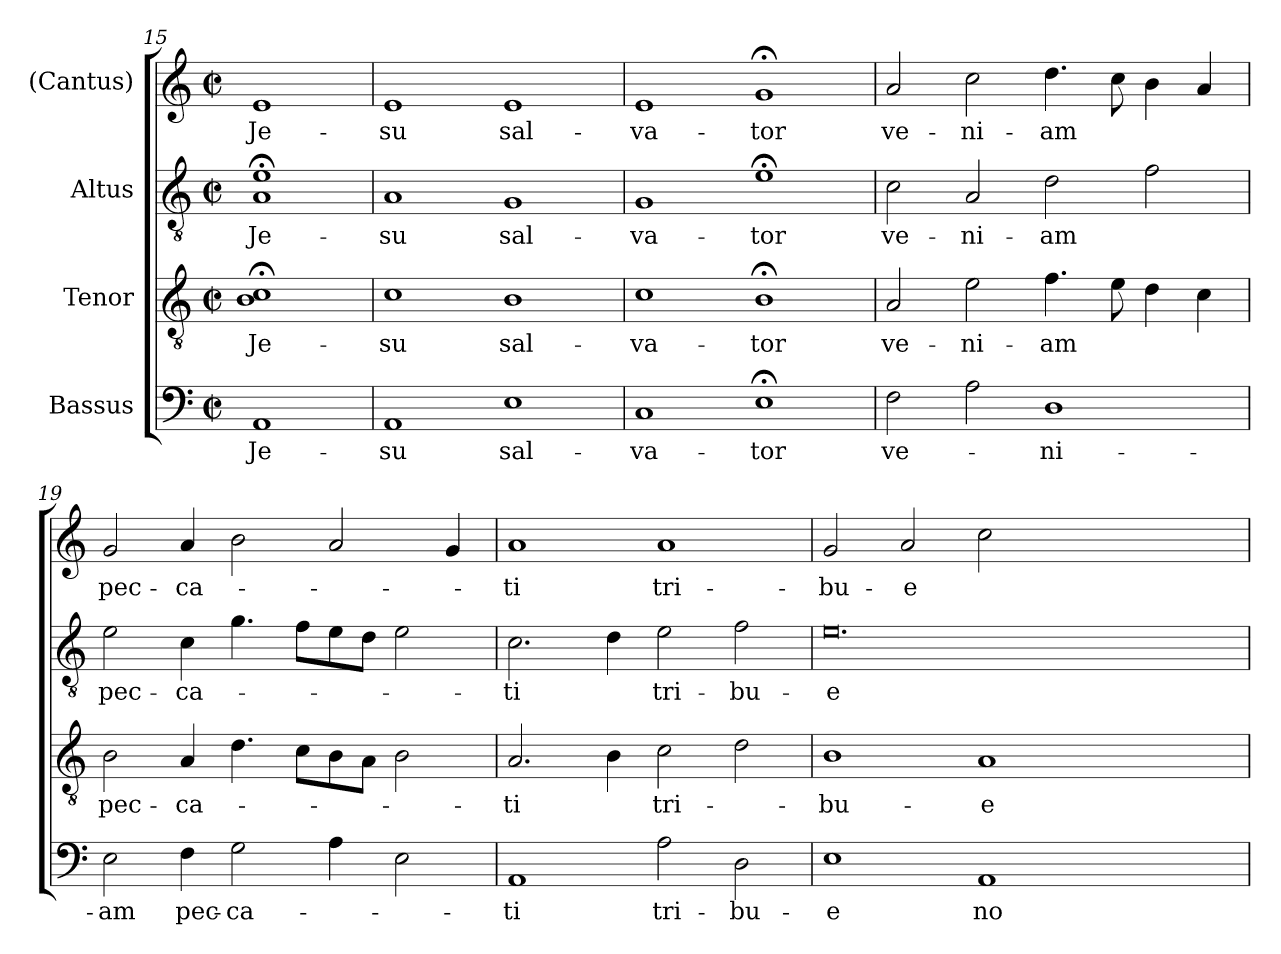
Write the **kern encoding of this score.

**kern	**text	**kern	**text	**kern	**text	**kern	**text
*part4	*part4	*part3	*part3	*part2	*part2	*part1	*part1
*staff4	*staff4	*staff3	*staff3	*staff2	*staff2	*staff1	*staff1
*I"Bassus	*	*I"Tenor	*	*I"Altus	*	*I"(Cantus)	*
*clefF4	*	*clefGv2	*	*clefGv2	*	*clefG2	*
*M2/2	*	*M2/2	*	*M2/2	*	*M2/2	*
*met(c|)	*	*met(c|)	*	*met(c|)	*	*met(c|)	*
=15	=15	=15	=15	=15	=15	=15	=15
!	!LO:LY:b:cj	!	!LO:LY:b:cj	!	!LO:LY:b:cj	!	!LO:LY:b:cj
1AA	Je-	1B;< 1c;<	Je-	1e;< 1A;<	Je-	1e	Je-
=16	=16	=16	=16	=16	=16	=16	=16
!	!LO:LY:b:cj	!	!LO:LY:b:cj	!	!LO:LY:b:cj	!	!LO:LY:b:cj
1AA	-su	1c	-su	1A	-su	1e	-su
!	!LO:LY:b:cj	!	!LO:LY:b:cj	!	!LO:LY:b:cj	!	!LO:LY:b:cj
1E	sal-	1B	sal-	1G	sal-	1e	sal-
=17	=17	=17	=17	=17	=17	=17	=17
!	!LO:LY:b:cj	!	!LO:LY:b:cj	!	!LO:LY:b:cj	!	!LO:LY:b:cj
1C	-va-	1c	-va-	1G	-va-	1e	-va-
!	!LO:LY:b:cj	!	!LO:LY:b:cj	!	!LO:LY:b:cj	!	!LO:LY:b:cj
1E;<	-tor	1B;<	-tor	1e;<	-tor	1g;<	-tor
!!LO:LB:g=z
=18	=18	=18	=18	=18	=18	=18	=18
!	!LO:LY:b:cj	!	!LO:LY:b:cj	!	!LO:LY:b:cj	!	!LO:LY:b:cj
2F\	ve-	2A/	ve-	2c\	ve-	2a/	ve-
!	!	!	!LO:LY:b:cj	!	!LO:LY:b:cj	!	!LO:LY:b:cj
2A\	.	2e\	-ni-	2A/	-ni-	2cc\	-ni-
!	!LO:LY:b:rj	!	!LO:LY:b:cj	!	!LO:LY:b:cj	!	!LO:LY:b:cj
1D	-ni-	4.f\	-am	2d\	-am	4.dd\	-am
.	.	8e\	.	.	.	8cc\	.
.	.	4d\	.	2f\	.	4b\	.
.	.	4c\	.	.	.	4a/	.
=19	=19	=19	=19	=19	=19	=19	=19
!	!LO:LY:b:cj	!	!LO:LY:b:cj	!	!LO:LY:b:cj	!	!LO:LY:b:cj
2E\	-am	2B\	pec-	2e\	pec-	2g/	pec-
!	!LO:LY:b:cj	!	!LO:LY:b:cj	!	!LO:LY:b:cj	!	!LO:LY:b:cj
4F\	pec-	4A/	-ca-	4c\	-ca-	4a/	-ca-
!	!LO:LY:b:rj	!	!	!	!	!	!
2G\	-ca-	4.d\	.	4.g\	.	2b\	.
.	.	8c\L	.	8f\L	.	.	.
4A\	.	8B\	.	8e\	.	2a/	.
.	.	8A\J	.	8d\J	.	.	.
2E\	.	2B\	.	2e\	.	.	.
.	.	.	.	.	.	4g/	.
=20	=20	=20	=20	=20	=20	=20	=20
!	!LO:LY:b:rj	!	!LO:LY:b:cj	!	!LO:LY:b:cj	!	!LO:LY:b:rj
1AA	-ti	2.A/	-ti	2.c\	-ti	1a	-ti
.	.	4B\	.	4d\	.	.	.
!	!LO:LY:b:cj	!	!LO:LY:b:cj	!	!LO:LY:b:cj	!	!LO:LY:b:cj
2A\	tri-	2c\	tri-	2e\	tri-	1a	tri-
!	!LO:LY:b:cj	!	!	!	!LO:LY:b:cj	!	!
2D\	-bu-	2d\	.	2f\	-bu-	.	.
=21	=21	=21	=21	=21	=21	=21	=21
!	!LO:LY:b:rj	!	!LO:LY:b:cj	!	!LO:LY:b:rj	!	!LO:LY:b:cj
1E	-e	1B	-bu-	0.e	-e	2g/	-bu-
!	!	!	!	!	!	!	!LO:LY:b:cj
.	.	.	.	.	.	2a/	-e
!	!LO:LY:b:cj	!	!LO:LY:b:rj	!	!	!	!
1AA	no-	1A	-e	.	.	2cc\	.
.	.	.	.	.	.	1.ryy	.
1ryy	.	1ryy	.	.	.	.	.
=	=	=	=	=	=	=	=
*-	*-	*-	*-	*-	*-	*-	*-
